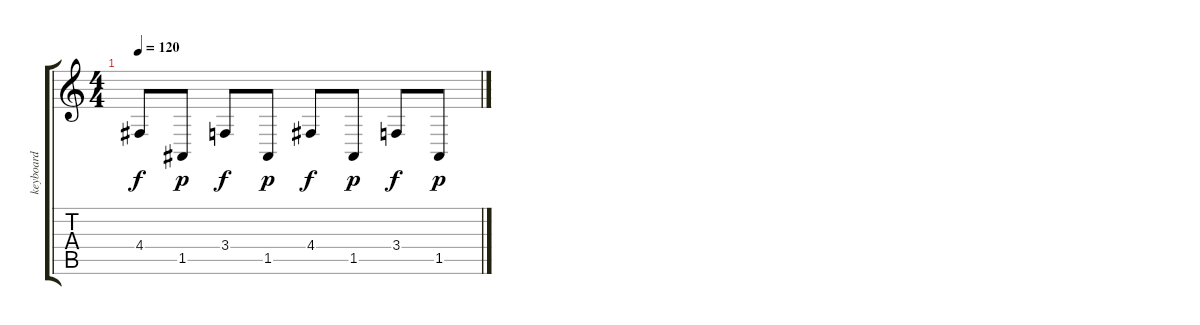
\track ("keyboard" "keyboard") {instrument vibraphone}
\staff {score tabs}
\tuning (E4 B3 G3 D3 A2 E2) {hide}
\ts (4 4)
\tempo 120
\clef g2
\ks c
4.4.8{dy f} 1.5.8{dy p} 3.4.8{dy f} 1.5.8{dy p} 4.4.8{dy f} 1.5.8{dy p} 3.4.8{dy f} 1.5.8{dy p}
